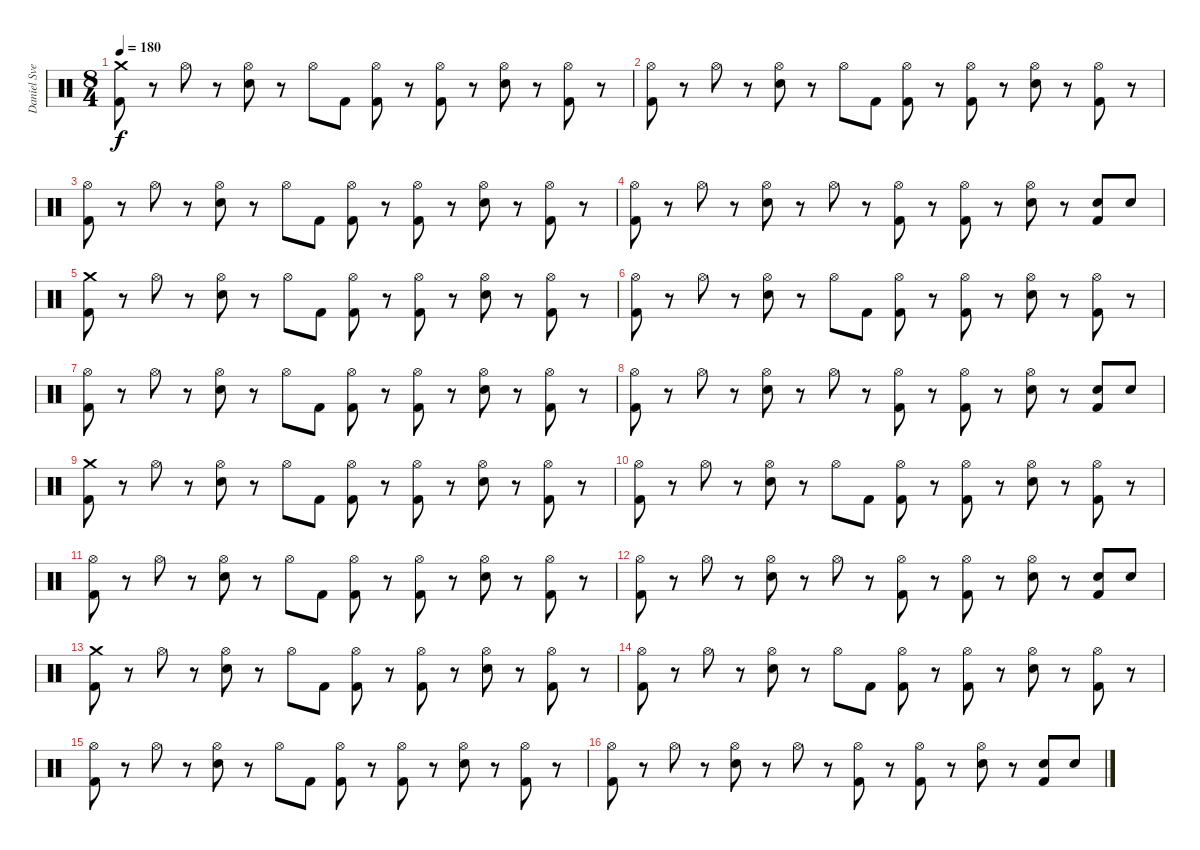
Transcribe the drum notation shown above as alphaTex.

\track ("Daniel Svensson" "Daniel Sve") {instrument percussion}
\staff {score}
\articulation defaults
\ts (8 4)
\tempo 180
\clef neutral
\ks c
("Crash medium (hit)" "Kick (hit) 2").8{dy f} r.8 "Hi-Hat (open)".8 r.8 ("Hi-Hat (open)" "Snare (hit) 2").8 r.8 "Hi-Hat (open)".8 "Kick (hit) 2".8 ("Hi-Hat (open)" "Kick (hit) 2").8 r.8 ("Hi-Hat (open)" "Kick (hit) 2").8 r.8 ("Hi-Hat (open)" "Snare (hit) 2").8 r.8 ("Hi-Hat (open)" "Kick (hit) 2").8 r.8 |
("Hi-Hat (open)" "Kick (hit) 2").8 r.8 "Hi-Hat (open)".8 r.8 ("Hi-Hat (open)" "Snare (hit) 2").8 r.8 "Hi-Hat (open)".8 "Kick (hit) 2".8 ("Hi-Hat (open)" "Kick (hit) 2").8 r.8 ("Hi-Hat (open)" "Kick (hit) 2").8 r.8 ("Hi-Hat (open)" "Snare (hit) 2").8 r.8 ("Hi-Hat (open)" "Kick (hit) 2").8 r.8 |
("Hi-Hat (open)" "Kick (hit) 2").8 r.8 "Hi-Hat (open)".8 r.8 ("Hi-Hat (open)" "Snare (hit) 2").8 r.8 "Hi-Hat (open)".8 "Kick (hit) 2".8 ("Hi-Hat (open)" "Kick (hit) 2").8 r.8 ("Hi-Hat (open)" "Kick (hit) 2").8 r.8 ("Hi-Hat (open)" "Snare (hit) 2").8 r.8 ("Hi-Hat (open)" "Kick (hit) 2").8 r.8 |
("Hi-Hat (open)" "Kick (hit) 2").8 r.8 "Hi-Hat (open)".8 r.8 ("Hi-Hat (open)" "Snare (hit) 2").8 r.8 "Hi-Hat (open)".8 r.8 ("Hi-Hat (open)" "Kick (hit) 2").8 r.8 ("Hi-Hat (open)" "Kick (hit) 2").8 r.8 ("Hi-Hat (open)" "Snare (hit) 2").8 r.8 ("Snare (hit) 2" "Kick (hit) 2").8 "Snare (hit) 2".8 |
("Crash medium (hit)" "Kick (hit) 2").8 r.8 "Hi-Hat (open)".8 r.8 ("Hi-Hat (open)" "Snare (hit) 2").8 r.8 "Hi-Hat (open)".8 "Kick (hit) 2".8 ("Hi-Hat (open)" "Kick (hit) 2").8 r.8 ("Hi-Hat (open)" "Kick (hit) 2").8 r.8 ("Hi-Hat (open)" "Snare (hit) 2").8 r.8 ("Hi-Hat (open)" "Kick (hit) 2").8 r.8 |
("Hi-Hat (open)" "Kick (hit) 2").8 r.8 "Hi-Hat (open)".8 r.8 ("Hi-Hat (open)" "Snare (hit) 2").8 r.8 "Hi-Hat (open)".8 "Kick (hit) 2".8 ("Hi-Hat (open)" "Kick (hit) 2").8 r.8 ("Hi-Hat (open)" "Kick (hit) 2").8 r.8 ("Hi-Hat (open)" "Snare (hit) 2").8 r.8 ("Hi-Hat (open)" "Kick (hit) 2").8 r.8 |
("Hi-Hat (open)" "Kick (hit) 2").8 r.8 "Hi-Hat (open)".8 r.8 ("Hi-Hat (open)" "Snare (hit) 2").8 r.8 "Hi-Hat (open)".8 "Kick (hit) 2".8 ("Hi-Hat (open)" "Kick (hit) 2").8 r.8 ("Hi-Hat (open)" "Kick (hit) 2").8 r.8 ("Hi-Hat (open)" "Snare (hit) 2").8 r.8 ("Hi-Hat (open)" "Kick (hit) 2").8 r.8 |
("Hi-Hat (open)" "Kick (hit) 2").8 r.8 "Hi-Hat (open)".8 r.8 ("Hi-Hat (open)" "Snare (hit) 2").8 r.8 "Hi-Hat (open)".8 r.8 ("Hi-Hat (open)" "Kick (hit) 2").8 r.8 ("Hi-Hat (open)" "Kick (hit) 2").8 r.8 ("Hi-Hat (open)" "Snare (hit) 2").8 r.8 ("Snare (hit) 2" "Kick (hit) 2").8 "Snare (hit) 2".8 |
("Crash medium (hit)" "Kick (hit) 2").8 r.8 "Hi-Hat (open)".8 r.8 ("Hi-Hat (open)" "Snare (hit) 2").8 r.8 "Hi-Hat (open)".8 "Kick (hit) 2".8 ("Hi-Hat (open)" "Kick (hit) 2").8 r.8 ("Hi-Hat (open)" "Kick (hit) 2").8 r.8 ("Hi-Hat (open)" "Snare (hit) 2").8 r.8 ("Hi-Hat (open)" "Kick (hit) 2").8 r.8 |
("Hi-Hat (open)" "Kick (hit) 2").8 r.8 "Hi-Hat (open)".8 r.8 ("Hi-Hat (open)" "Snare (hit) 2").8 r.8 "Hi-Hat (open)".8 "Kick (hit) 2".8 ("Hi-Hat (open)" "Kick (hit) 2").8 r.8 ("Hi-Hat (open)" "Kick (hit) 2").8 r.8 ("Hi-Hat (open)" "Snare (hit) 2").8 r.8 ("Hi-Hat (open)" "Kick (hit) 2").8 r.8 |
("Hi-Hat (open)" "Kick (hit) 2").8 r.8 "Hi-Hat (open)".8 r.8 ("Hi-Hat (open)" "Snare (hit) 2").8 r.8 "Hi-Hat (open)".8 "Kick (hit) 2".8 ("Hi-Hat (open)" "Kick (hit) 2").8 r.8 ("Hi-Hat (open)" "Kick (hit) 2").8 r.8 ("Hi-Hat (open)" "Snare (hit) 2").8 r.8 ("Hi-Hat (open)" "Kick (hit) 2").8 r.8 |
("Hi-Hat (open)" "Kick (hit) 2").8 r.8 "Hi-Hat (open)".8 r.8 ("Hi-Hat (open)" "Snare (hit) 2").8 r.8 "Hi-Hat (open)".8 r.8 ("Hi-Hat (open)" "Kick (hit) 2").8 r.8 ("Hi-Hat (open)" "Kick (hit) 2").8 r.8 ("Hi-Hat (open)" "Snare (hit) 2").8 r.8 ("Snare (hit) 2" "Kick (hit) 2").8 "Snare (hit) 2".8 |
("Crash medium (hit)" "Kick (hit) 2").8 r.8 "Hi-Hat (open)".8 r.8 ("Hi-Hat (open)" "Snare (hit) 2").8 r.8 "Hi-Hat (open)".8 "Kick (hit) 2".8 ("Hi-Hat (open)" "Kick (hit) 2").8 r.8 ("Hi-Hat (open)" "Kick (hit) 2").8 r.8 ("Hi-Hat (open)" "Snare (hit) 2").8 r.8 ("Hi-Hat (open)" "Kick (hit) 2").8 r.8 |
("Hi-Hat (open)" "Kick (hit) 2").8 r.8 "Hi-Hat (open)".8 r.8 ("Hi-Hat (open)" "Snare (hit) 2").8 r.8 "Hi-Hat (open)".8 "Kick (hit) 2".8 ("Hi-Hat (open)" "Kick (hit) 2").8 r.8 ("Hi-Hat (open)" "Kick (hit) 2").8 r.8 ("Hi-Hat (open)" "Snare (hit) 2").8 r.8 ("Hi-Hat (open)" "Kick (hit) 2").8 r.8 |
("Hi-Hat (open)" "Kick (hit) 2").8 r.8 "Hi-Hat (open)".8 r.8 ("Hi-Hat (open)" "Snare (hit) 2").8 r.8 "Hi-Hat (open)".8 "Kick (hit) 2".8 ("Hi-Hat (open)" "Kick (hit) 2").8 r.8 ("Hi-Hat (open)" "Kick (hit) 2").8 r.8 ("Hi-Hat (open)" "Snare (hit) 2").8 r.8 ("Hi-Hat (open)" "Kick (hit) 2").8 r.8 |
("Hi-Hat (open)" "Kick (hit) 2").8 r.8 "Hi-Hat (open)".8 r.8 ("Hi-Hat (open)" "Snare (hit) 2").8 r.8 "Hi-Hat (open)".8 r.8 ("Hi-Hat (open)" "Kick (hit) 2").8 r.8 ("Hi-Hat (open)" "Kick (hit) 2").8 r.8 ("Hi-Hat (open)" "Snare (hit) 2").8 r.8 ("Snare (hit) 2" "Kick (hit) 2").8 "Snare (hit) 2".8
